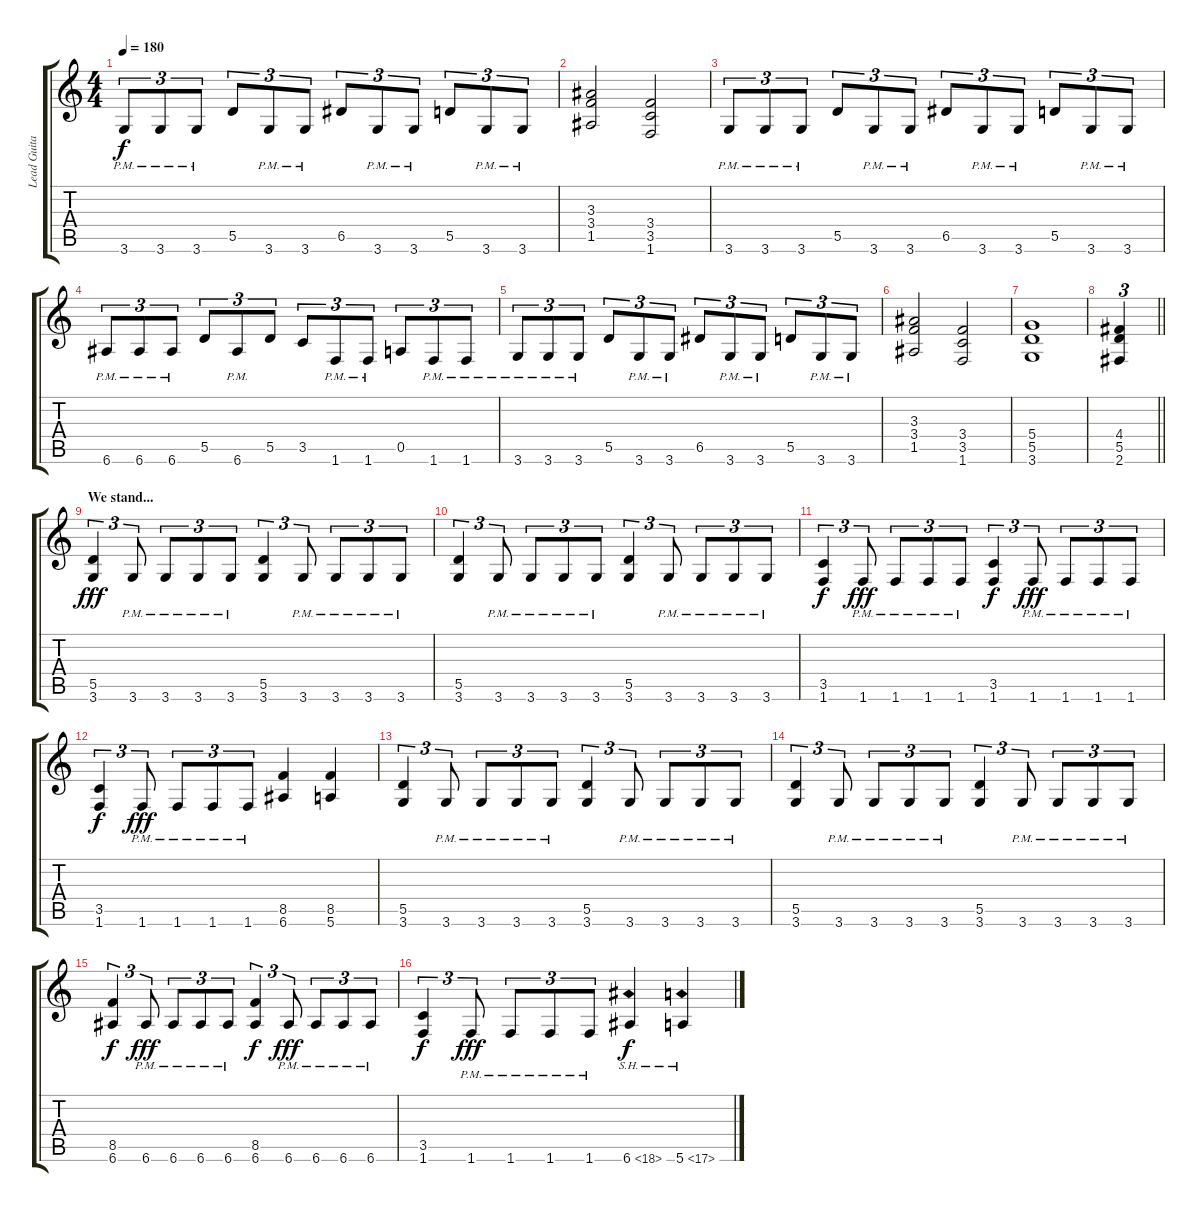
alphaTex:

\track ("Lead Guitar" "Lead Guita") {instrument distortionguitar}
\staff {score tabs}
\tuning (E4 B3 G3 D3 A2 E2) {hide}
\ts (4 4)
\tempo 180
\clef g2
\ks c
3.6{pm}.8{tu (3 2) dy f} 3.6{pm}.8{tu (3 2)} 3.6{pm}.8{tu (3 2)} 5.5.8{tu (3 2)} 3.6{pm}.8{tu (3 2)} 3.6{pm}.8{tu (3 2)} 6.5.8{tu (3 2)} 3.6{pm}.8{tu (3 2)} 3.6{pm}.8{tu (3 2)} 5.5.8{tu (3 2)} 3.6{pm}.8{tu (3 2)} 3.6{pm}.8{tu (3 2)} |
(3.3 3.4 1.5).2 (3.4 3.5 1.6).2 |
3.6{pm}.8{tu (3 2)} 3.6{pm}.8{tu (3 2)} 3.6{pm}.8{tu (3 2)} 5.5.8{tu (3 2)} 3.6{pm}.8{tu (3 2)} 3.6{pm}.8{tu (3 2)} 6.5.8{tu (3 2)} 3.6{pm}.8{tu (3 2)} 3.6{pm}.8{tu (3 2)} 5.5.8{tu (3 2)} 3.6{pm}.8{tu (3 2)} 3.6{pm}.8{tu (3 2)} |
6.6{pm}.8{tu (3 2)} 6.6{pm}.8{tu (3 2)} 6.6{pm}.8{tu (3 2)} 5.5.8{tu (3 2)} 6.6{pm}.8{tu (3 2)} 5.5.8{tu (3 2)} 3.5.8{tu (3 2)} 1.6{pm}.8{tu (3 2)} 1.6{pm}.8{tu (3 2)} 0.5.8{tu (3 2)} 1.6{pm}.8{tu (3 2)} 1.6{pm}.8{tu (3 2)} |
3.6{pm}.8{tu (3 2)} 3.6{pm}.8{tu (3 2)} 3.6{pm}.8{tu (3 2)} 5.5.8{tu (3 2)} 3.6{pm}.8{tu (3 2)} 3.6{pm}.8{tu (3 2)} 6.5.8{tu (3 2)} 3.6{pm}.8{tu (3 2)} 3.6{pm}.8{tu (3 2)} 5.5.8{tu (3 2)} 3.6{pm}.8{tu (3 2)} 3.6{pm}.8{tu (3 2)} |
(3.3 3.4 1.5).2 (3.4 3.5 1.6).2 |
(5.4 5.5 3.6).1 |
\barLineRight lightlight
(4.4 5.5 2.6).4{tu (3 2)} |
\section ("" "We stand...")
(5.5 3.6).4{tu (3 2) dy fff} 3.6{pm}.8{tu (3 2)} 3.6{pm}.8{tu (3 2)} 3.6{pm}.8{tu (3 2)} 3.6{pm}.8{tu (3 2)} (5.5 3.6).4{tu (3 2)} 3.6{pm}.8{tu (3 2)} 3.6{pm}.8{tu (3 2)} 3.6{pm}.8{tu (3 2)} 3.6{pm}.8{tu (3 2)} |
(5.5 3.6).4{tu (3 2)} 3.6{pm}.8{tu (3 2)} 3.6{pm}.8{tu (3 2)} 3.6{pm}.8{tu (3 2)} 3.6{pm}.8{tu (3 2)} (5.5 3.6).4{tu (3 2)} 3.6{pm}.8{tu (3 2)} 3.6{pm}.8{tu (3 2)} 3.6{pm}.8{tu (3 2)} 3.6{pm}.8{tu (3 2)} |
(3.5 1.6).4{tu (3 2) dy f} 1.6{pm}.8{tu (3 2) dy fff} 1.6{pm}.8{tu (3 2)} 1.6{pm}.8{tu (3 2)} 1.6{pm}.8{tu (3 2)} (3.5 1.6).4{tu (3 2) dy f} 1.6{pm}.8{tu (3 2) dy fff} 1.6{pm}.8{tu (3 2)} 1.6{pm}.8{tu (3 2)} 1.6{pm}.8{tu (3 2)} |
(3.5 1.6).4{tu (3 2) dy f} 1.6{pm}.8{tu (3 2) dy fff} 1.6{pm}.8{tu (3 2)} 1.6{pm}.8{tu (3 2)} 1.6{pm}.8{tu (3 2)} (8.5 6.6).4 (8.5 5.6).4 |
(5.5 3.6).4{tu (3 2)} 3.6{pm}.8{tu (3 2)} 3.6{pm}.8{tu (3 2)} 3.6{pm}.8{tu (3 2)} 3.6{pm}.8{tu (3 2)} (5.5 3.6).4{tu (3 2)} 3.6{pm}.8{tu (3 2)} 3.6{pm}.8{tu (3 2)} 3.6{pm}.8{tu (3 2)} 3.6{pm}.8{tu (3 2)} |
(5.5 3.6).4{tu (3 2)} 3.6{pm}.8{tu (3 2)} 3.6{pm}.8{tu (3 2)} 3.6{pm}.8{tu (3 2)} 3.6{pm}.8{tu (3 2)} (5.5 3.6).4{tu (3 2)} 3.6{pm}.8{tu (3 2)} 3.6{pm}.8{tu (3 2)} 3.6{pm}.8{tu (3 2)} 3.6{pm}.8{tu (3 2)} |
(8.5 6.6).4{tu (3 2) dy f} 6.6{pm}.8{tu (3 2) dy fff} 6.6{pm}.8{tu (3 2)} 6.6{pm}.8{tu (3 2)} 6.6{pm}.8{tu (3 2)} (8.5 6.6).4{tu (3 2) dy f} 6.6{pm}.8{tu (3 2) dy fff} 6.6{pm}.8{tu (3 2)} 6.6{pm}.8{tu (3 2)} 6.6{pm}.8{tu (3 2)} |
(3.5 1.6).4{tu (3 2) dy f} 1.6{pm}.8{tu (3 2) dy fff} 1.6{pm}.8{tu (3 2)} 1.6{pm}.8{tu (3 2)} 1.6{pm}.8{tu (3 2)} 6.6{sh 12}.4{dy f} 5.6{sh 12}.4
